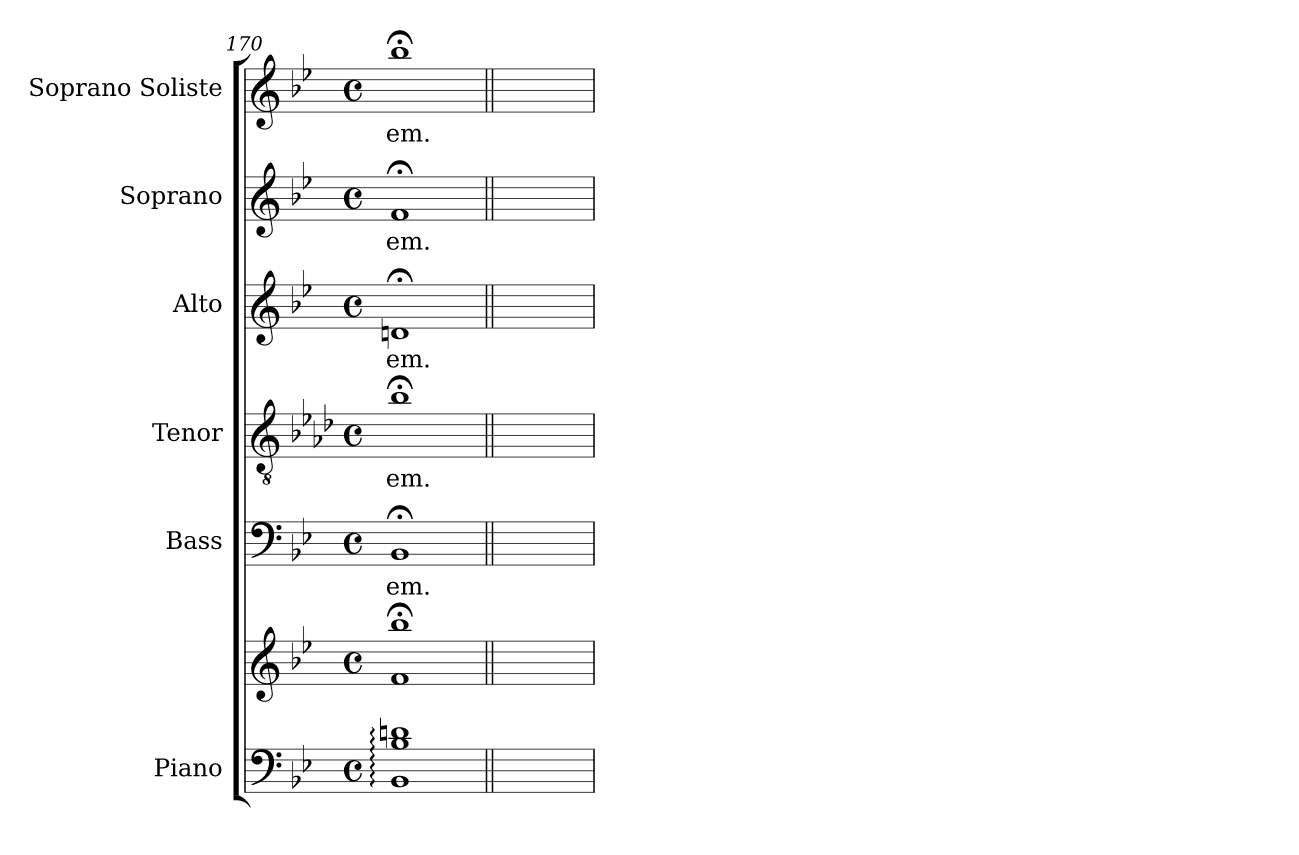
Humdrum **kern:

**kern	**kern	**kern	**text	**kern	**text	**kern	**text	**kern	**text	**kern	**text
*part6	*part6	*part5	*part5	*part4	*part4	*part3	*part3	*part2	*part2	*part1	*part1
*staff7	*staff6	*staff5	*staff5	*staff4	*staff4	*staff3	*staff3	*staff2	*staff2	*staff1	*staff1
*I"Piano	*	*I"Bass	*	*I"Tenor	*	*I"Alto	*	*I"Soprano	*	*I"Soprano Soliste	*
*I'Pno.	*	*I'B.	*	*I'T.	*	*I'A.	*	*I'S.	*	*	*
*clefF4	*clefG2	*clefF4	*	*clefGv2	*	*clefG2	*	*clefG2	*	*clefG2	*
*	*	*	*	*ITrd8c14	*	*	*	*	*	*	*
*k[b-e-]	*k[b-e-]	*k[b-e-]	*	*k[b-e-a-d-]	*	*k[b-e-]	*	*k[b-e-]	*	*k[b-e-]	*
*M4/4	*M4/4	*M4/4	*	*M4/4	*	*M4/4	*	*M4/4	*	*M4/4	*
*met(c)	*met(c)	*met(c)	*	*met(c)	*	*met(c)	*	*met(c)	*	*met(c)	*
=170	=170	=170	=170	=170	=170	=170	=170	=170	=170	=170	=170
1BB-: 1B-: 1dn:	1f;< 1bb-;<	1BB-;<	-em.	1B-;<i	-em.	1dn;<	-em.	1f;<	-em.	1bb-;<	-em.
=171||	=171||	=171||	=171||	=171||	=171||	=171||	=171||	=171||	=171||	=171||	=171||
1ryy	1ryy	1ryy	.	1ryy	.	1ryy	.	1ryy	.	1ryy	.
=	=	=	=	=	=	=	=	=	=	=	=
*-	*-	*-	*-	*-	*-	*-	*-	*-	*-	*-	*-
